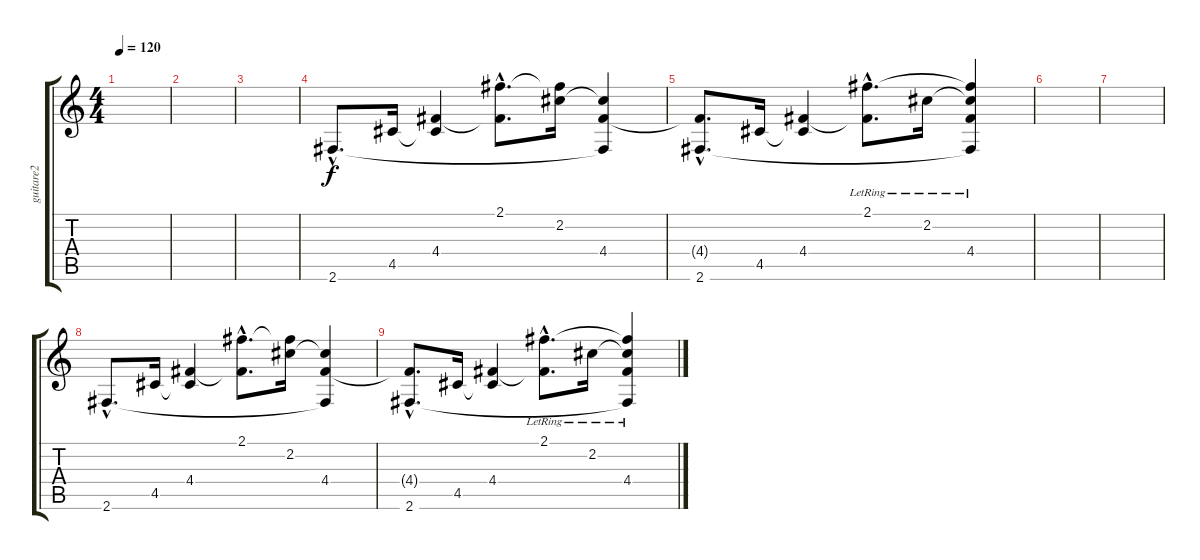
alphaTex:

\track ("guitare2" "guitare2") {instrument electricguitarclean}
\staff {score tabs}
\tuning (E4 B3 G3 D3 A2 E2) {hide}
\ts (4 4)
\tempo 120
\clef g2
\ks c
|
|
|
2.6{hac}.8{d} 4.5.16 (4.4 4.5{t}).4 (2.1{hac} 4.4{hac t}).8{d} (2.1{t} 2.2).16 (2.2{t} 4.4 2.6{t}).4 |
(4.4{hac t} 2.6{hac}).8{d} 4.5.16 (4.4 4.5{t}).4 (2.1{hac lr} 4.4{hac t}).8{d} 2.2{lr}.16 (2.1{t} 2.2{t} 4.4{lr} 2.6{t}).4 |
|
|
2.6{hac}.8{d} 4.5.16 (4.4 4.5{t}).4 (2.1{hac} 4.4{hac t}).8{d} (2.1{t} 2.2).16 (2.2{t} 4.4 2.6{t}).4 |
(4.4{hac t} 2.6{hac}).8{d} 4.5.16 (4.4 4.5{t}).4 (2.1{hac lr} 4.4{hac t}).8{d} 2.2{lr}.16 (2.1{t} 2.2{t} 4.4{lr} 2.6{t}).4
